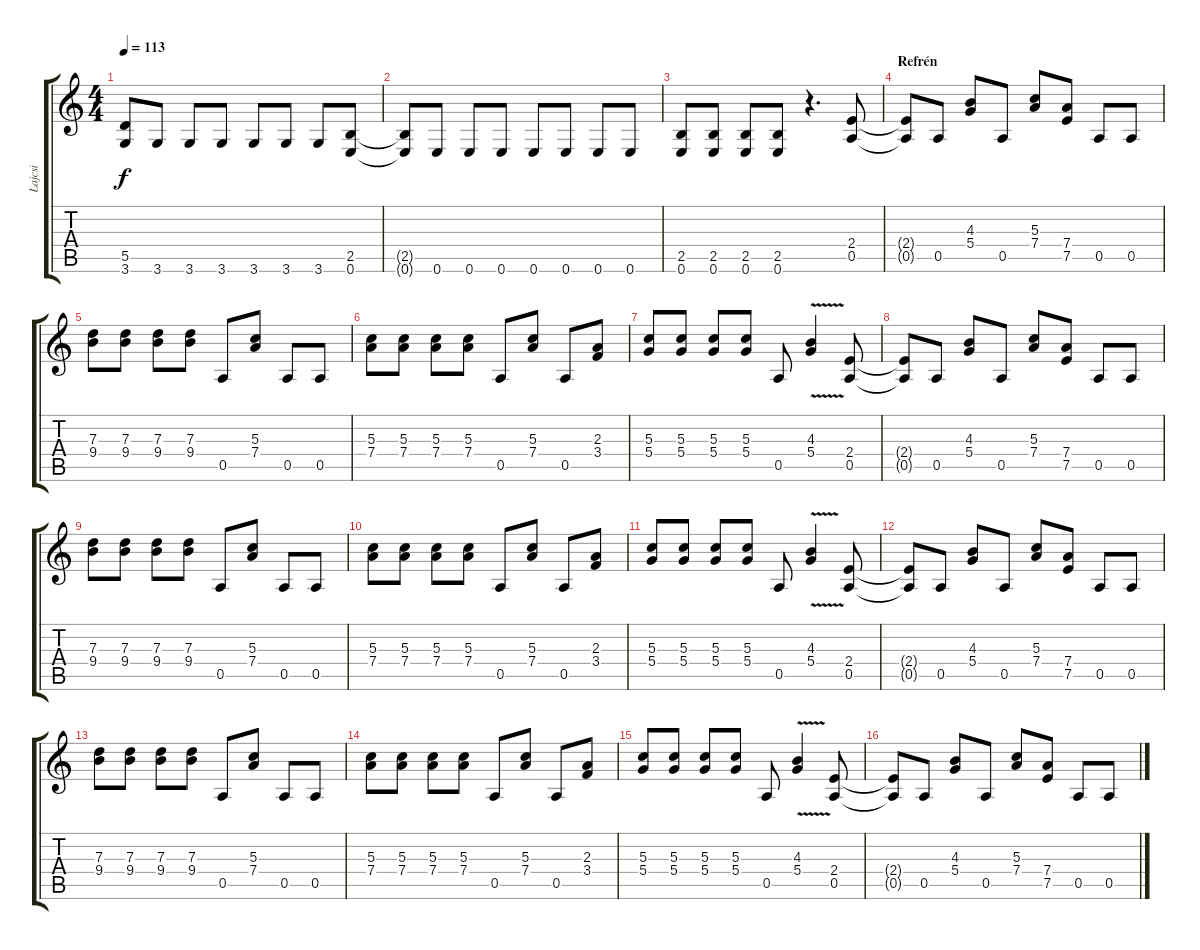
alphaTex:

\track ("Lajcsi" "Lajcsi") {instrument distortionguitar}
\staff {score tabs}
\tuning (E4 B3 G3 D3 A2 E2) {hide}
\ts (4 4)
\tempo 113
\clef g2
\ks c
(5.5{t} 3.6{t}).8{dy f} 3.6.8 3.6.8 3.6.8 3.6.8 3.6.8 3.6.8 (2.5 0.6).8 |
(2.5{t} 0.6{t}).8 0.6.8 0.6.8 0.6.8 0.6.8 0.6.8 0.6.8 0.6.8 |
(2.5 0.6).8 (2.5 0.6).8 (2.5 0.6).8 (2.5 0.6).8 r.4{d} (2.4 0.5).8 |
\section ("" "Refrén")
(2.4{t} 0.5{t}).8 0.5.8 (4.3 5.4).8 0.5.8 (5.3 7.4).8 (7.4 7.5).8 0.5.8 0.5.8 |
(7.3 9.4).8 (7.3 9.4).8 (7.3 9.4).8 (7.3 9.4).8 0.5.8 (5.3 7.4).8 0.5.8 0.5.8 |
(5.3 7.4).8 (5.3 7.4).8 (5.3 7.4).8 (5.3 7.4).8 0.5.8 (5.3 7.4).8 0.5.8 (2.3 3.4).8 |
(5.3 5.4).8 (5.3 5.4).8 (5.3 5.4).8 (5.3 5.4).8 0.5.8 (4.3 5.4{v}).4 (2.4 0.5).8 |
(2.4{t} 0.5{t}).8 0.5.8 (4.3 5.4).8 0.5.8 (5.3 7.4).8 (7.4 7.5).8 0.5.8 0.5.8 |
(7.3 9.4).8 (7.3 9.4).8 (7.3 9.4).8 (7.3 9.4).8 0.5.8 (5.3 7.4).8 0.5.8 0.5.8 |
(5.3 7.4).8 (5.3 7.4).8 (5.3 7.4).8 (5.3 7.4).8 0.5.8 (5.3 7.4).8 0.5.8 (2.3 3.4).8 |
(5.3 5.4).8 (5.3 5.4).8 (5.3 5.4).8 (5.3 5.4).8 0.5.8 (4.3 5.4{v}).4 (2.4 0.5).8 |
(2.4{t} 0.5{t}).8 0.5.8 (4.3 5.4).8 0.5.8 (5.3 7.4).8 (7.4 7.5).8 0.5.8 0.5.8 |
(7.3 9.4).8 (7.3 9.4).8 (7.3 9.4).8 (7.3 9.4).8 0.5.8 (5.3 7.4).8 0.5.8 0.5.8 |
(5.3 7.4).8 (5.3 7.4).8 (5.3 7.4).8 (5.3 7.4).8 0.5.8 (5.3 7.4).8 0.5.8 (2.3 3.4).8 |
(5.3 5.4).8 (5.3 5.4).8 (5.3 5.4).8 (5.3 5.4).8 0.5.8 (4.3 5.4{v}).4 (2.4 0.5).8 |
(2.4{t} 0.5{t}).8 0.5.8 (4.3 5.4).8 0.5.8 (5.3 7.4).8 (7.4 7.5).8 0.5.8 0.5.8
